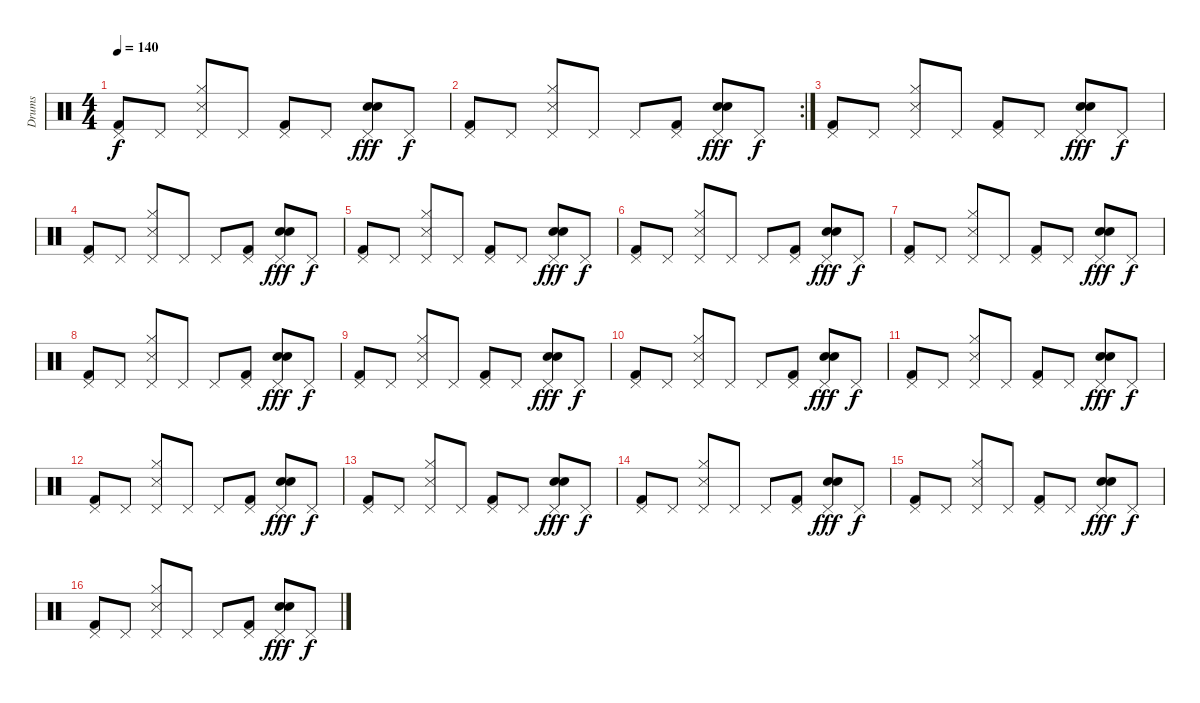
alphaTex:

\track ("Drums" "Drums") {instrument percussion}
\staff {score}
\articulation defaults
\ts (4 4)
\tempo 140
\clef neutral
\ks c
("Pedal Hi-Hat (hit)" "Kick (hit) 2").8{dy f} "Pedal Hi-Hat (hit)".8 ("Pedal Hi-Hat (hit)" "Hi-Hat (closed)" "Snare (side stick) 3").8 "Pedal Hi-Hat (hit)".8 ("Pedal Hi-Hat (hit)" "Kick (hit) 2").8 "Pedal Hi-Hat (hit)".8 ("Pedal Hi-Hat (hit)" "Electric Snare (hit)" "Hand Clap (hit)").8{dy fff} "Pedal Hi-Hat (hit)".8{dy f} |
\rc 2
("Pedal Hi-Hat (hit)" "Kick (hit) 2").8 "Pedal Hi-Hat (hit)".8 ("Pedal Hi-Hat (hit)" "Hi-Hat (closed)" "Snare (side stick) 3").8 "Pedal Hi-Hat (hit)".8 "Pedal Hi-Hat (hit)".8 ("Pedal Hi-Hat (hit)" "Kick (hit) 2").8 ("Pedal Hi-Hat (hit)" "Electric Snare (hit)" "Hand Clap (hit)").8{dy fff} "Pedal Hi-Hat (hit)".8{dy f} |
("Pedal Hi-Hat (hit)" "Kick (hit) 2").8 "Pedal Hi-Hat (hit)".8 ("Pedal Hi-Hat (hit)" "Hi-Hat (closed)" "Snare (side stick) 3").8 "Pedal Hi-Hat (hit)".8 ("Pedal Hi-Hat (hit)" "Kick (hit) 2").8 "Pedal Hi-Hat (hit)".8 ("Pedal Hi-Hat (hit)" "Electric Snare (hit)" "Hand Clap (hit)").8{dy fff} "Pedal Hi-Hat (hit)".8{dy f} |
("Pedal Hi-Hat (hit)" "Kick (hit) 2").8 "Pedal Hi-Hat (hit)".8 ("Pedal Hi-Hat (hit)" "Hi-Hat (closed)" "Snare (side stick) 3").8 "Pedal Hi-Hat (hit)".8 "Pedal Hi-Hat (hit)".8 ("Pedal Hi-Hat (hit)" "Kick (hit) 2").8 ("Pedal Hi-Hat (hit)" "Electric Snare (hit)" "Hand Clap (hit)").8{dy fff} "Pedal Hi-Hat (hit)".8{dy f} |
("Pedal Hi-Hat (hit)" "Kick (hit) 2").8 "Pedal Hi-Hat (hit)".8 ("Pedal Hi-Hat (hit)" "Hi-Hat (closed)" "Snare (side stick) 3").8 "Pedal Hi-Hat (hit)".8 ("Pedal Hi-Hat (hit)" "Kick (hit) 2").8 "Pedal Hi-Hat (hit)".8 ("Pedal Hi-Hat (hit)" "Electric Snare (hit)" "Hand Clap (hit)").8{dy fff} "Pedal Hi-Hat (hit)".8{dy f} |
("Pedal Hi-Hat (hit)" "Kick (hit) 2").8 "Pedal Hi-Hat (hit)".8 ("Pedal Hi-Hat (hit)" "Hi-Hat (closed)" "Snare (side stick) 3").8 "Pedal Hi-Hat (hit)".8 "Pedal Hi-Hat (hit)".8 ("Pedal Hi-Hat (hit)" "Kick (hit) 2").8 ("Pedal Hi-Hat (hit)" "Electric Snare (hit)" "Hand Clap (hit)").8{dy fff} "Pedal Hi-Hat (hit)".8{dy f} |
("Pedal Hi-Hat (hit)" "Kick (hit) 2").8 "Pedal Hi-Hat (hit)".8 ("Pedal Hi-Hat (hit)" "Hi-Hat (closed)" "Snare (side stick) 3").8 "Pedal Hi-Hat (hit)".8 ("Pedal Hi-Hat (hit)" "Kick (hit) 2").8 "Pedal Hi-Hat (hit)".8 ("Pedal Hi-Hat (hit)" "Electric Snare (hit)" "Hand Clap (hit)").8{dy fff} "Pedal Hi-Hat (hit)".8{dy f} |
("Pedal Hi-Hat (hit)" "Kick (hit) 2").8 "Pedal Hi-Hat (hit)".8 ("Pedal Hi-Hat (hit)" "Hi-Hat (closed)" "Snare (side stick) 3").8 "Pedal Hi-Hat (hit)".8 "Pedal Hi-Hat (hit)".8 ("Pedal Hi-Hat (hit)" "Kick (hit) 2").8 ("Pedal Hi-Hat (hit)" "Electric Snare (hit)" "Hand Clap (hit)").8{dy fff} "Pedal Hi-Hat (hit)".8{dy f} |
("Pedal Hi-Hat (hit)" "Kick (hit) 2").8 "Pedal Hi-Hat (hit)".8 ("Pedal Hi-Hat (hit)" "Hi-Hat (closed)" "Snare (side stick) 3").8 "Pedal Hi-Hat (hit)".8 ("Pedal Hi-Hat (hit)" "Kick (hit) 2").8 "Pedal Hi-Hat (hit)".8 ("Pedal Hi-Hat (hit)" "Electric Snare (hit)" "Hand Clap (hit)").8{dy fff} "Pedal Hi-Hat (hit)".8{dy f} |
("Pedal Hi-Hat (hit)" "Kick (hit) 2").8 "Pedal Hi-Hat (hit)".8 ("Pedal Hi-Hat (hit)" "Hi-Hat (closed)" "Snare (side stick) 3").8 "Pedal Hi-Hat (hit)".8 "Pedal Hi-Hat (hit)".8 ("Pedal Hi-Hat (hit)" "Kick (hit) 2").8 ("Pedal Hi-Hat (hit)" "Electric Snare (hit)" "Hand Clap (hit)").8{dy fff} "Pedal Hi-Hat (hit)".8{dy f} |
("Pedal Hi-Hat (hit)" "Kick (hit) 2").8 "Pedal Hi-Hat (hit)".8 ("Pedal Hi-Hat (hit)" "Hi-Hat (closed)" "Snare (side stick) 3").8 "Pedal Hi-Hat (hit)".8 ("Pedal Hi-Hat (hit)" "Kick (hit) 2").8 "Pedal Hi-Hat (hit)".8 ("Pedal Hi-Hat (hit)" "Electric Snare (hit)" "Hand Clap (hit)").8{dy fff} "Pedal Hi-Hat (hit)".8{dy f} |
("Pedal Hi-Hat (hit)" "Kick (hit) 2").8 "Pedal Hi-Hat (hit)".8 ("Pedal Hi-Hat (hit)" "Hi-Hat (closed)" "Snare (side stick) 3").8 "Pedal Hi-Hat (hit)".8 "Pedal Hi-Hat (hit)".8 ("Pedal Hi-Hat (hit)" "Kick (hit) 2").8 ("Pedal Hi-Hat (hit)" "Electric Snare (hit)" "Hand Clap (hit)").8{dy fff} "Pedal Hi-Hat (hit)".8{dy f} |
("Pedal Hi-Hat (hit)" "Kick (hit) 2").8 "Pedal Hi-Hat (hit)".8 ("Pedal Hi-Hat (hit)" "Hi-Hat (closed)" "Snare (side stick) 3").8 "Pedal Hi-Hat (hit)".8 ("Pedal Hi-Hat (hit)" "Kick (hit) 2").8 "Pedal Hi-Hat (hit)".8 ("Pedal Hi-Hat (hit)" "Electric Snare (hit)" "Hand Clap (hit)").8{dy fff} "Pedal Hi-Hat (hit)".8{dy f} |
("Pedal Hi-Hat (hit)" "Kick (hit) 2").8 "Pedal Hi-Hat (hit)".8 ("Pedal Hi-Hat (hit)" "Hi-Hat (closed)" "Snare (side stick) 3").8 "Pedal Hi-Hat (hit)".8 "Pedal Hi-Hat (hit)".8 ("Pedal Hi-Hat (hit)" "Kick (hit) 2").8 ("Pedal Hi-Hat (hit)" "Electric Snare (hit)" "Hand Clap (hit)").8{dy fff} "Pedal Hi-Hat (hit)".8{dy f} |
("Pedal Hi-Hat (hit)" "Kick (hit) 2").8 "Pedal Hi-Hat (hit)".8 ("Pedal Hi-Hat (hit)" "Hi-Hat (closed)" "Snare (side stick) 3").8 "Pedal Hi-Hat (hit)".8 ("Pedal Hi-Hat (hit)" "Kick (hit) 2").8 "Pedal Hi-Hat (hit)".8 ("Pedal Hi-Hat (hit)" "Electric Snare (hit)" "Hand Clap (hit)").8{dy fff} "Pedal Hi-Hat (hit)".8{dy f} |
("Pedal Hi-Hat (hit)" "Kick (hit) 2").8 "Pedal Hi-Hat (hit)".8 ("Pedal Hi-Hat (hit)" "Hi-Hat (closed)" "Snare (side stick) 3").8 "Pedal Hi-Hat (hit)".8 "Pedal Hi-Hat (hit)".8 ("Pedal Hi-Hat (hit)" "Kick (hit) 2").8 ("Pedal Hi-Hat (hit)" "Electric Snare (hit)" "Hand Clap (hit)").8{dy fff} "Pedal Hi-Hat (hit)".8{dy f}
